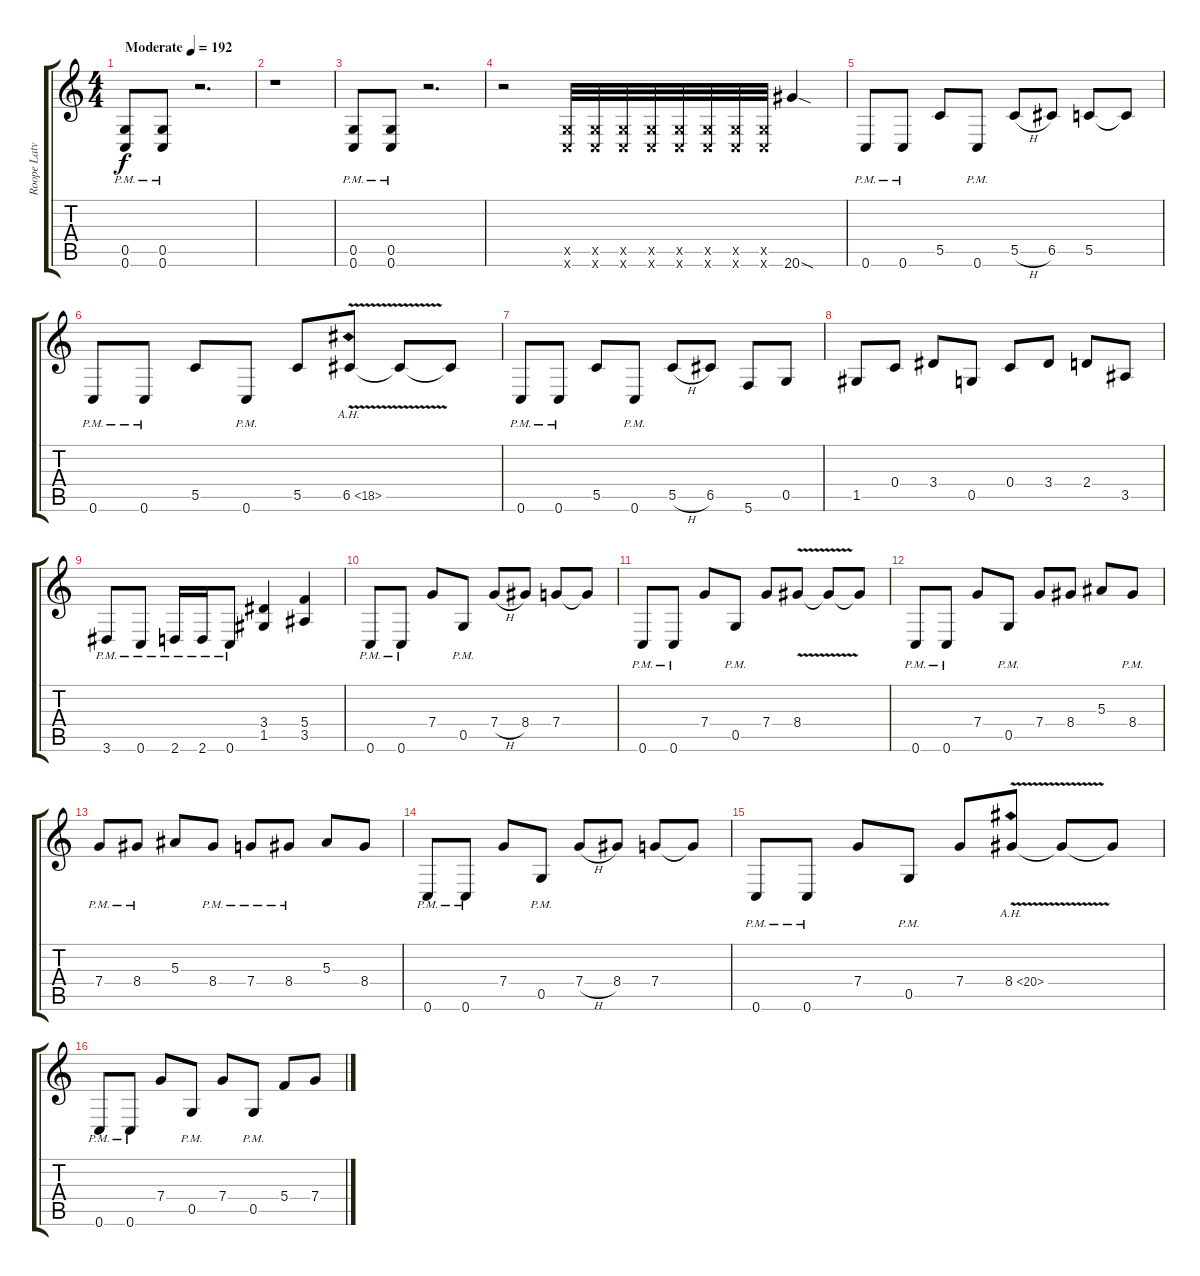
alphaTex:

\track ("Roope Latvala" "Roope Latv") {instrument distortionguitar}
\staff {score tabs}
\tuning (D4 A3 F3 C3 G2 C2) {hide}
\ts (4 4)
\tempo (192 "Moderate")
\clef g2
\ks c
(0.5{pm} 0.6{pm}).8{dy f instrument distortionguitar} (0.5{pm} 0.6{pm}).8 r.2{d} |
r.1 |
(0.5{pm} 0.6{pm}).8 (0.5{pm} 0.6{pm}).8 r.2{d} |
r.2 (0.5{x} 0.6{x}).32{instrument guitarfretnoise} (0.5{x} 0.6{x}).32 (0.5{x} 0.6{x}).32 (0.5{x} 0.6{x}).32 (0.5{x} 0.6{x}).32 (0.5{x} 0.6{x}).32 (0.5{x} 0.6{x}).32 (0.5{x} 0.6{x}).32 20.6{sod}.4{instrument distortionguitar} |
0.6{pm}.8 0.6{pm}.8 5.5.8 0.6{pm}.8 5.5{h}.8 6.5.8 5.5.8 5.5{t}.8 |
0.6{pm}.8 0.6{pm}.8 5.5.8 0.6{pm}.8 5.5.8 6.5{ah 12 v}.8 6.5{t}.8 6.5{t}.8 |
0.6{pm}.8 0.6{pm}.8 5.5.8 0.6{pm}.8 5.5{h}.8 6.5.8 5.6.8 0.5.8 |
1.5.8 0.4.8 3.4.8 0.5.8 0.4.8 3.4.8 2.4.8 3.5.8 |
3.6{pm}.8 0.6{pm}.8 2.6{pm}.16 2.6{pm}.16 0.6{pm}.8 (3.4 1.5).4 (5.4 3.5).4 |
0.6{pm}.8 0.6{pm}.8 7.4.8 0.5{pm}.8 7.4{h}.8 8.4.8 7.4.8 7.4{t}.8 |
0.6{pm}.8 0.6{pm}.8 7.4.8 0.5{pm}.8 7.4.8 8.4{v}.8 8.4{t}.8 8.4{t}.8 |
0.6{pm}.8 0.6{pm}.8 7.4.8 0.5{pm}.8 7.4.8 8.4.8 5.3.8 8.4{pm}.8 |
7.4{pm}.8 8.4{pm}.8 5.3.8 8.4{pm}.8 7.4{pm}.8 8.4{pm}.8 5.3.8 8.4.8 |
0.6{pm}.8 0.6{pm}.8 7.4.8 0.5{pm}.8 7.4{h}.8 8.4.8 7.4.8 7.4{t}.8 |
0.6{pm}.8 0.6{pm}.8 7.4.8 0.5{pm}.8 7.4.8 8.4{ah 12 v}.8 8.4{t}.8 8.4{t}.8 |
0.6{pm}.8 0.6{pm}.8 7.4.8 0.5{pm}.8 7.4.8 0.5{pm}.8 5.4.8 7.4.8
